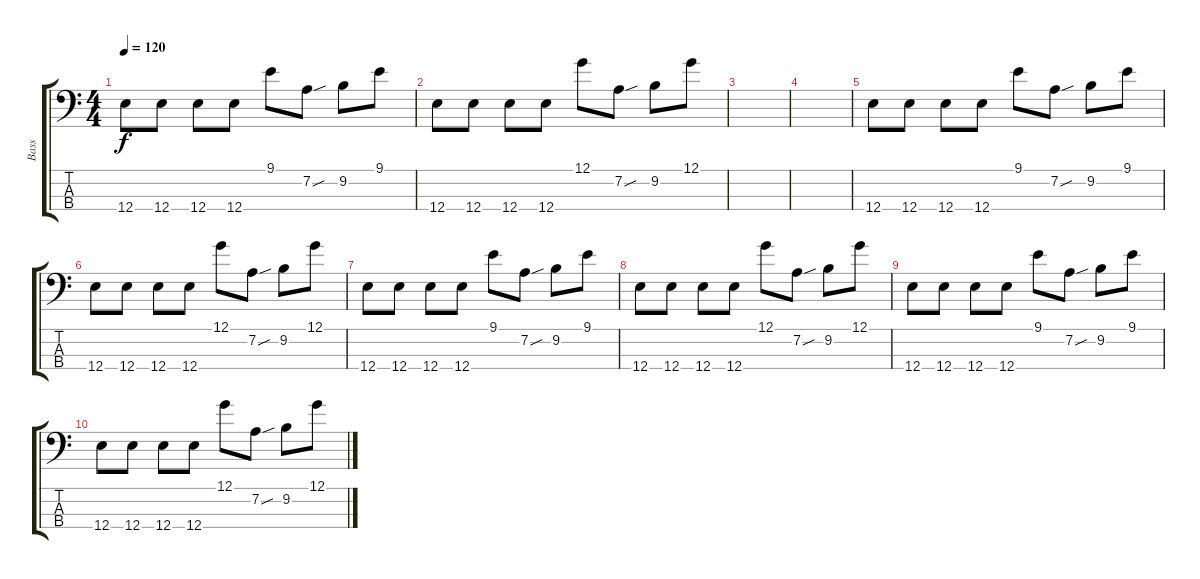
\track ("Bass" "Bass") {instrument electricbassfinger}
\staff {score tabs}
\tuning (G2 D2 A1 E1) {hide}
\ts (4 4)
\tempo 120
\clef f4
\ks c
12.4.8{dy f} 12.4.8 12.4.8 12.4.8 9.1.8 7.2{sou}.8 9.2.8 9.1.8 |
12.4.8 12.4.8 12.4.8 12.4.8 12.1.8 7.2{sou}.8 9.2.8 12.1.8 |
|
|
12.4.8 12.4.8 12.4.8 12.4.8 9.1.8 7.2{sou}.8 9.2.8 9.1.8 |
12.4.8 12.4.8 12.4.8 12.4.8 12.1.8 7.2{sou}.8 9.2.8 12.1.8 |
12.4.8 12.4.8 12.4.8 12.4.8 9.1.8 7.2{sou}.8 9.2.8 9.1.8 |
12.4.8 12.4.8 12.4.8 12.4.8 12.1.8 7.2{sou}.8 9.2.8 12.1.8 |
12.4.8 12.4.8 12.4.8 12.4.8 9.1.8 7.2{sou}.8 9.2.8 9.1.8 |
12.4.8 12.4.8 12.4.8 12.4.8 12.1.8 7.2{sou}.8 9.2.8 12.1.8
